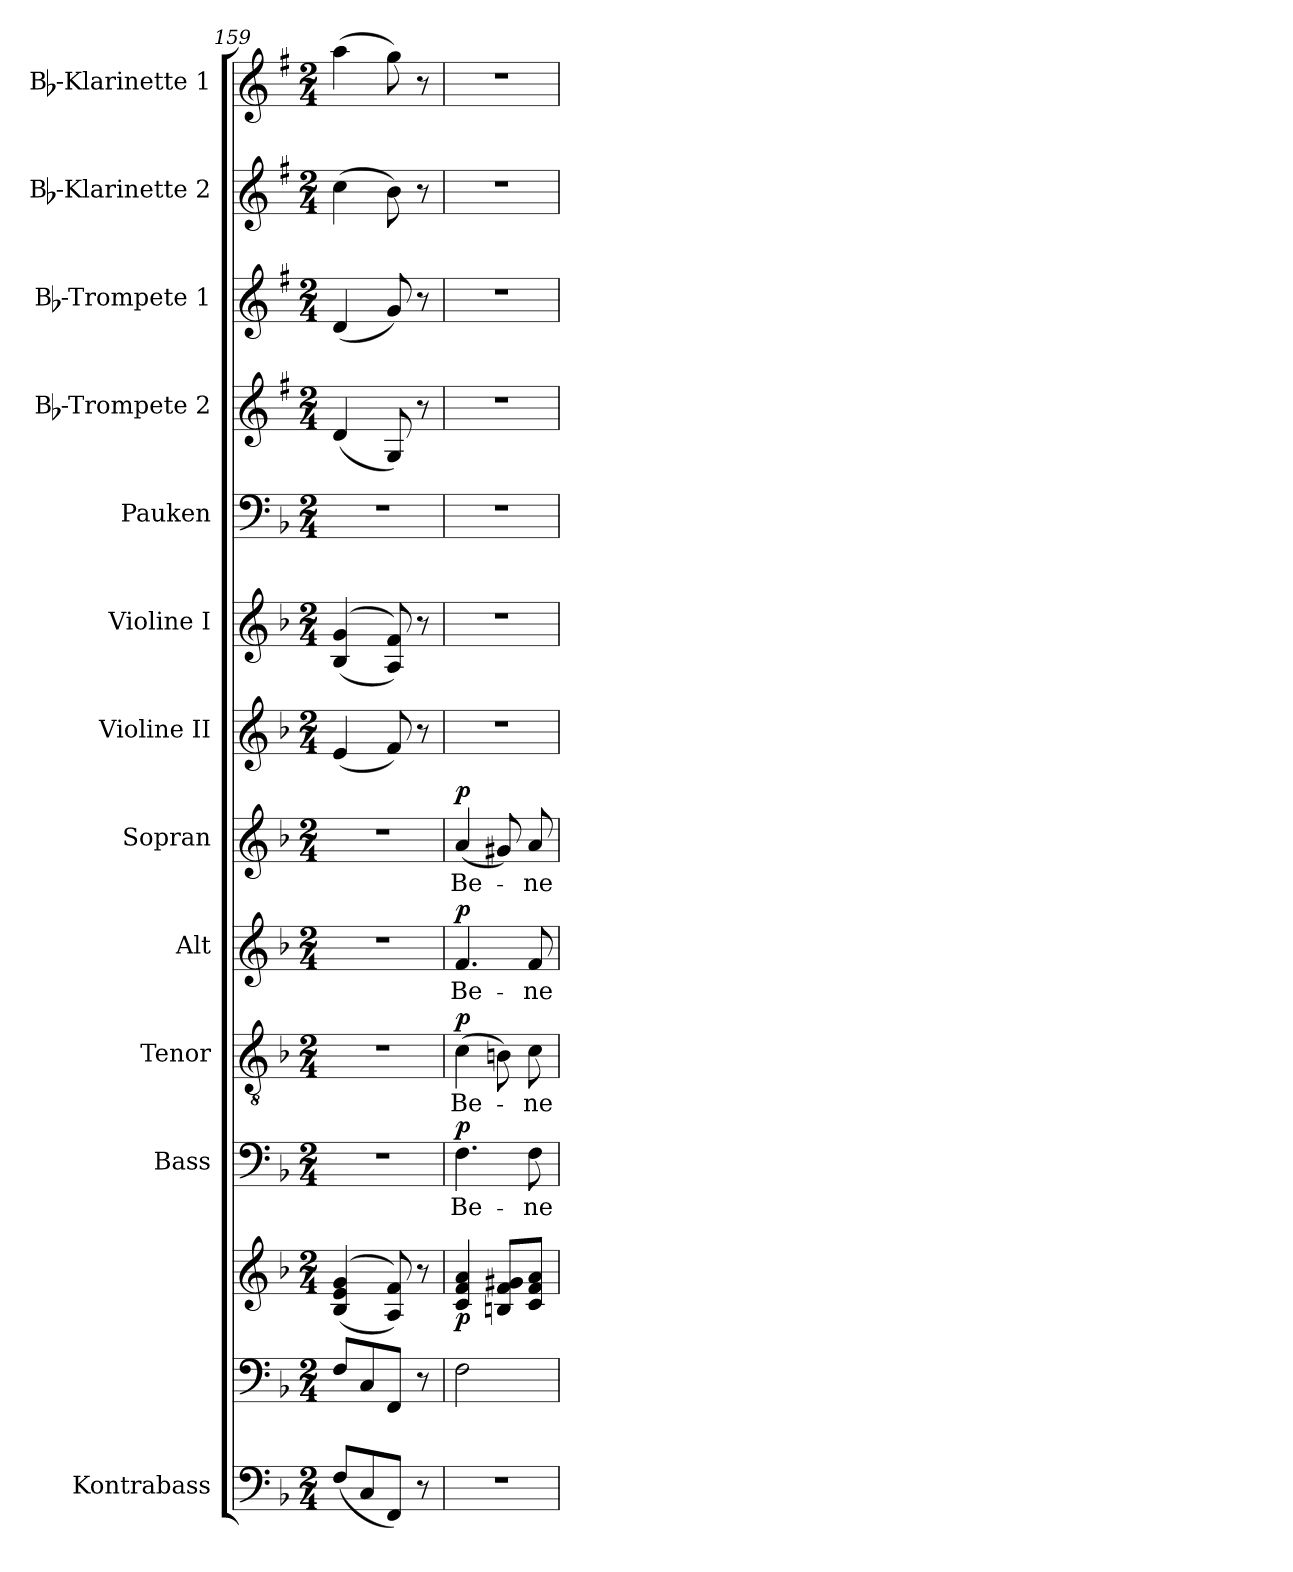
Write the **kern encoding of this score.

**kern	**kern	**kern	**dynam	**kern	**text	**dynam	**kern	**text	**dynam	**kern	**text	**dynam	**kern	**text	**dynam	**kern	**kern	**kern	**kern	**kern	**kern	**kern
*part13	*part12	*part12	*part12	*part11	*part11	*part11	*part10	*part10	*part10	*part9	*part9	*part9	*part8	*part8	*part8	*part7	*part6	*part5	*part4	*part3	*part2	*part1
*staff14	*staff13	*staff12	*staff12/13	*staff11	*staff11	*staff11	*staff10	*staff10	*staff10	*staff9	*staff9	*staff9	*staff8	*staff8	*staff8	*staff7	*staff6	*staff5	*staff4	*staff3	*staff2	*staff1
*I"Kontrabass	*	*	*	*I"Bass	*	*	*I"Tenor	*	*	*I"Alt	*	*	*I"Sopran	*	*	*I"Violine II	*I"Violine I	*I"Pauken	*I"Bb-Trompete 2	*I"Bb-Trompete 1	*I"Bb-Klarinette 2	*I"Bb-Klarinette 1
*I'Kb.	*	*	*	*I'B.	*	*	*I'T.	*	*	*I'A.	*	*	*I'S.	*	*	*I'Vl. II	*I'Vl. I	*I'Pk.	*I'Bb Trp. 2	*I'Bb Trp. 1	*I'Bb Kl. 2	*I'Bb Kl. 1
*clefF4	*clefF4	*clefG2	*	*clefF4	*	*	*clefGv2	*	*	*clefG2	*	*	*clefG2	*	*	*clefG2	*clefG2	*clefF4	*clefG2	*clefG2	*clefG2	*clefG2
*ITrd7c12	*	*	*	*	*	*	*	*	*	*	*	*	*	*	*	*	*	*	*ITrd1c2	*ITrd1c2	*ITrd1c2	*ITrd1c2
*k[b-]	*k[b-]	*k[b-]	*	*k[b-]	*	*	*k[b-]	*	*	*k[b-]	*	*	*k[b-]	*	*	*k[b-]	*k[b-]	*k[b-]	*k[b-]	*k[b-]	*k[b-]	*k[b-]
*F:	*F:	*F:	*	*F:	*	*	*F:	*	*	*F:	*	*	*F:	*	*	*F:	*F:	*F:	*F:	*F:	*F:	*F:
*M2/4	*M2/4	*M2/4	*	*M2/4	*	*	*M2/4	*	*	*M2/4	*	*	*M2/4	*	*	*M2/4	*M2/4	*M2/4	*M2/4	*M2/4	*M2/4	*M2/4
=159	=159	=159	=159	=159	=159	=159	=159	=159	=159	=159	=159	=159	=159	=159	=159	=159	=159	=159	=159	=159	=159	=159
(<8FF/L	8F/L	((<4B-/ 4e/ 4g/	.	2r	.	.	2r	.	.	2r	.	.	2r	.	.	(<4e/	((<4B-/ 4g/	2r	(<4c/	(<4c/	(>4b-\	(>4gg\
8CC/	8C/	.	.	.	.	.	.	.	.	.	.	.	.	.	.	.	.	.	.	.	.	.
8FFF/J)	8FF/J	8A/ 8f/))	.	.	.	.	.	.	.	.	.	.	.	.	.	8f/)	8A/ 8f/))	.	8F/)	8f/)	8a\)	8ff\)
8r	8r	8r	.	.	.	.	.	.	.	.	.	.	.	.	.	8r	8r	.	8r	8r	8r	8r
=160	=160	=160	=160	=160	=160	=160	=160	=160	=160	=160	=160	=160	=160	=160	=160	=160	=160	=160	=160	=160	=160	=160
!	!	!	!LO:DY:b	!	!LO:LY:b	!LO:DY:a	!	!LO:LY:b	!LO:DY:a	!	!LO:LY:b	!LO:DY:a	!	!LO:LY:b	!LO:DY:a	!	!	!	!	!	!	!
2r	2F\	4c/ 4f/ 4a/	p	4.F\	Be-	p	(>4c\	Be-	p	4.f/	Be-	p	(<4a/	Be-	p	2r	2r	2r	2r	2r	2r	2r
.	.	8Bn/ 8f/ 8g#X/L	.	.	.	.	8Bn\)	.	.	.	.	.	8g#X/)	.	.	.	.	.	.	.	.	.
!	!	!	!	!	!LO:LY:b	!	!	!LO:LY:b	!	!	!LO:LY:b	!	!	!LO:LY:b	!	!	!	!	!	!	!	!
.	.	8c/ 8f/ 8a/J	.	8F\	-ne-	.	8c\	-ne-	.	8f/	-ne-	.	8a/	-ne-	.	.	.	.	.	.	.	.
=	=	=	=	=	=	=	=	=	=	=	=	=	=	=	=	=	=	=	=	=	=	=
*-	*-	*-	*-	*-	*-	*-	*-	*-	*-	*-	*-	*-	*-	*-	*-	*-	*-	*-	*-	*-	*-	*-
